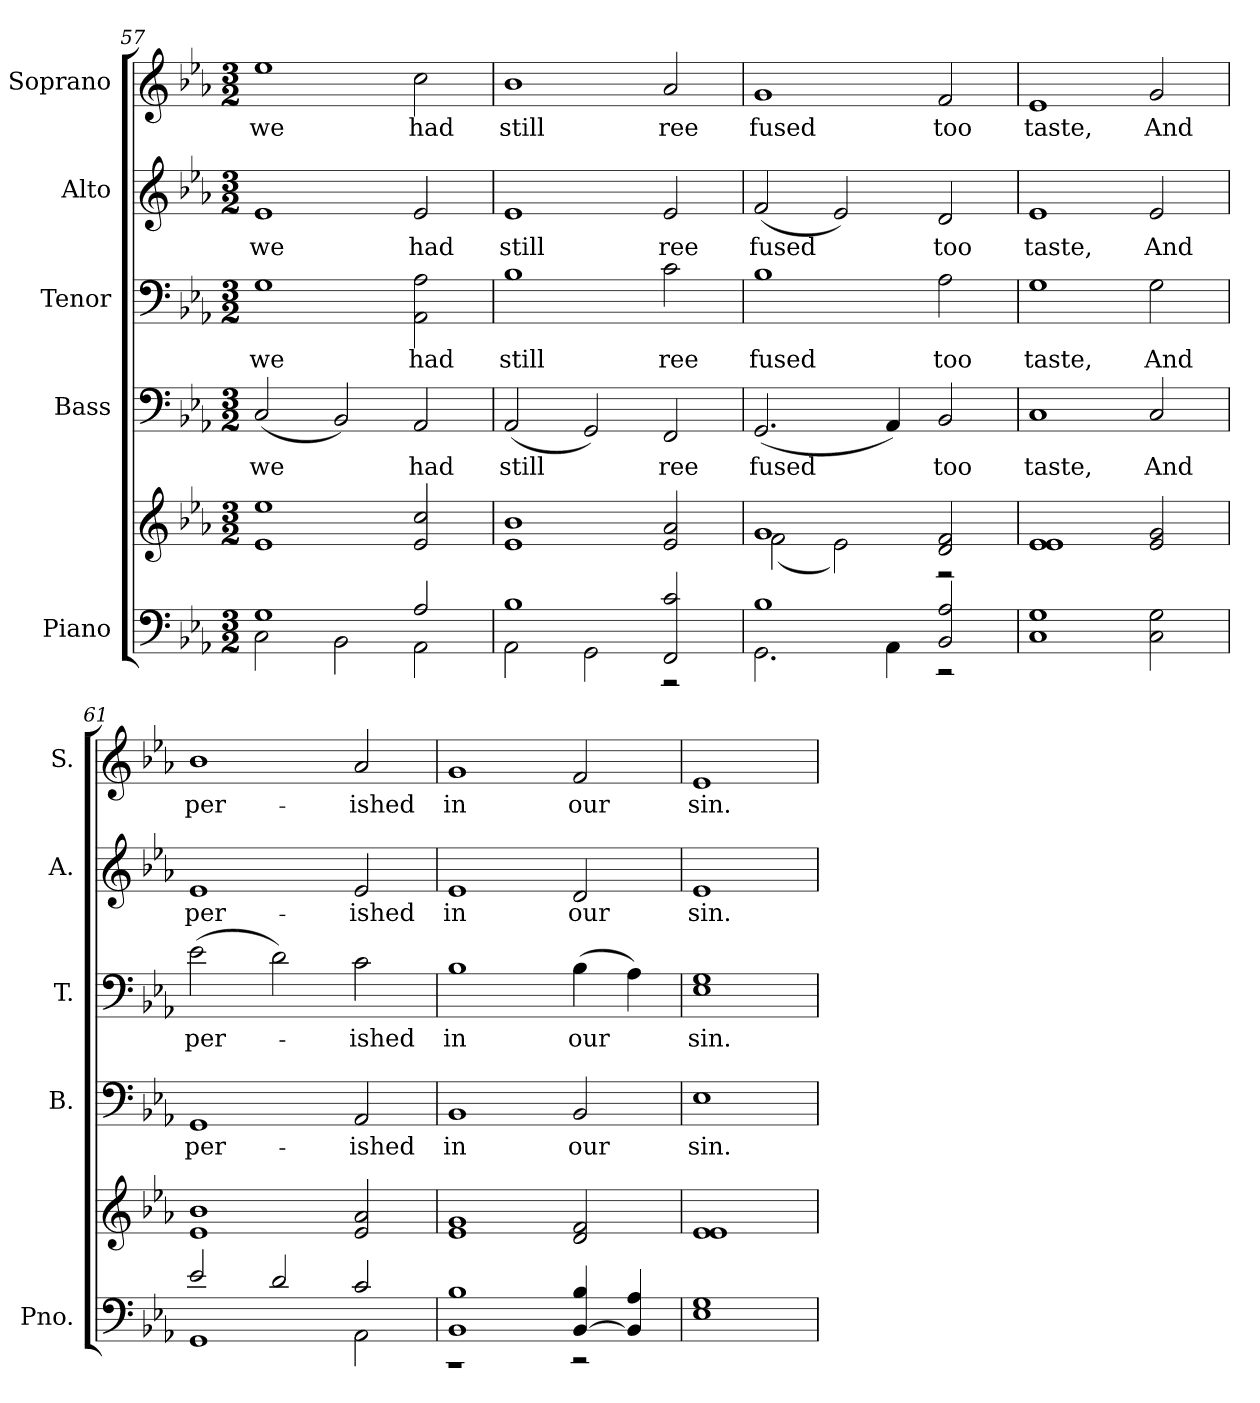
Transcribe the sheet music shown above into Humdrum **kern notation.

**kern	**kern	**kern	**text	**kern	**text	**kern	**text	**kern	**text
*part5	*part5	*part4	*part4	*part3	*part3	*part2	*part2	*part1	*part1
*staff6	*staff5	*staff4	*staff4	*staff3	*staff3	*staff2	*staff2	*staff1	*staff1
*I"Piano	*	*I"Bass	*	*I"Tenor	*	*I"Alto	*	*I"Soprano	*
*I'Pno.	*	*I'B.	*	*I'T.	*	*I'A.	*	*I'S.	*
*clefF4	*clefG2	*clefF4	*	*clefF4	*	*clefG2	*	*clefG2	*
*k[b-e-a-]	*k[b-e-a-]	*k[b-e-a-]	*	*k[b-e-a-]	*	*k[b-e-a-]	*	*k[b-e-a-]	*
*E-:	*E-:	*E-:	*	*E-:	*	*E-:	*	*E-:	*
*M3/2	*M3/2	*M3/2	*	*M3/2	*	*M3/2	*	*M3/2	*
=57	=57	=57	=57	=57	=57	=57	=57	=57	=57
*^	*	*	*	*	*	*	*	*	*
!	!	!	!	!LO:LY:b:color=#000000	!	!	!	!	!	!
!	!	!	!	!	!	!LO:LY:b:color=#000000	!	!	!	!
!	!	!	!	!	!	!	!	!LO:LY:b:color=#000000	!	!
!	!	!	!	!	!	!	!	!	!	!LO:LY:b:color=#000000
1Gi	2Ci\	1e-i 1ee-i	(2Ci/	we	1Gi	we	1e-i	we	1ee-i	we
.	2BB-i\	.	2BB-i/)	.	.	.	.	.	.	.
!	!	!	!	!LO:LY:b:color=#000000	!	!	!	!	!	!
!	!	!	!	!	!	!LO:LY:b:color=#000000	!	!	!	!
!	!	!	!	!	!	!	!	!LO:LY:b:color=#000000	!	!
!	!	!	!	!	!	!	!	!	!	!LO:LY:b:color=#000000
2A-i/	2AA-i\	2e-i/ 2cci	2AA-i/	had	2AA-i\ 2A-i	had	2e-i/	had	2cci\	had
!!LO:PB:g=z
=58	=58	=58	=58	=58	=58	=58	=58	=58	=58	=58
!	!	!	!	!LO:LY:b:color=#000000	!	!	!	!	!	!
!	!	!	!	!	!	!LO:LY:b:color=#000000	!	!	!	!
!	!	!	!	!	!	!	!	!LO:LY:b:color=#000000	!	!
!	!	!	!	!	!	!	!	!	!	!LO:LY:b:color=#000000
1B-i	2AA-i\	1e-i 1b-i	(2AA-i/	still	1B-i	still	1e-i	still	1b-i	still
.	2GGi\	.	2GGi/)	.	.	.	.	.	.	.
!	!	!	!	!LO:LY:b:color=#000000	!	!	!	!	!	!
!	!	!	!	!	!	!LO:LY:b:color=#000000	!	!	!	!
!	!	!	!	!	!	!	!	!LO:LY:b:color=#000000	!	!
!	!	!	!	!	!	!	!	!	!	!LO:LY:b:color=#000000
2FFi/ 2ci	2r	2e-i/ 2a-i	2FFi/	ree	2ci\	ree	2e-i/	ree	2a-i/	ree
=59	=59	=59	=59	=59	=59	=59	=59	=59	=59	=59
*	*	*^	*	*	*	*	*	*	*	*
!	!	!	!	!	!LO:LY:b:color=#000000	!	!	!	!	!	!
!	!	!	!	!	!	!	!LO:LY:b:color=#000000	!	!	!	!
!	!	!	!	!	!	!	!	!	!LO:LY:b:color=#000000	!	!
!	!	!	!	!	!	!	!	!	!	!	!LO:LY:b:color=#000000
1B-i	2.GGi\	1gi	(2fi\	(2.GGi/	fused	1B-i	fused	(2fi/	fused	1gi	fused
.	.	.	2e-i\)	.	.	.	.	2e-i/)	.	.	.
.	4AA-i\	.	.	4AA-i/)	.	.	.	.	.	.	.
!	!	!	!	!	!LO:LY:b:color=#000000	!	!	!	!	!	!
!	!	!	!	!	!	!	!LO:LY:b:color=#000000	!	!	!	!
!	!	!	!	!	!	!	!	!	!LO:LY:b:color=#000000	!	!
!	!	!	!	!	!	!	!	!	!	!	!LO:LY:b:color=#000000
2BB-i/ 2A-i	2r	2di/ 2fi	2r	2BB-i/	too	2A-i\	too	2di/	too	2fi/	too
*v	*v	*	*	*	*	*	*	*	*	*	*
*	*v	*v	*	*	*	*	*	*	*	*
=60	=60	=60	=60	=60	=60	=60	=60	=60	=60
*^	*^	*	*	*	*	*	*	*	*
!	!	!	!	!	!LO:LY:b:color=#000000	!	!	!	!	!	!
*v	*v	*	*	*	*	*	*	*	*	*	*
*	*v	*v	*	*	*	*	*	*	*	*
*^	*^	*	*	*	*	*	*	*	*
!	!	!	!	!	!	!	!LO:LY:b:color=#000000	!	!	!	!
*v	*v	*	*	*	*	*	*	*	*	*	*
*	*v	*v	*	*	*	*	*	*	*	*
*^	*^	*	*	*	*	*	*	*	*
!	!	!	!	!	!	!	!	!	!LO:LY:b:color=#000000	!	!
*v	*v	*	*	*	*	*	*	*	*	*	*
*	*v	*v	*	*	*	*	*	*	*	*
*^	*^	*	*	*	*	*	*	*	*
!	!	!	!	!	!	!	!	!	!	!	!LO:LY:b:color=#000000
*v	*v	*	*	*	*	*	*	*	*	*	*
*	*v	*v	*	*	*	*	*	*	*	*
1Ci 1Gi	1e-i 1e-i	1Ci	taste,	1Gi	taste,	1e-i	taste,	1e-i	taste,
!	!	!	!LO:LY:b:color=#000000	!	!	!	!	!	!
!	!	!	!	!	!LO:LY:b:color=#000000	!	!	!	!
!	!	!	!	!	!	!	!LO:LY:b:color=#000000	!	!
!	!	!	!	!	!	!	!	!	!LO:LY:b:color=#000000
2Ci\ 2Gi	2e-i/ 2gi	2Ci/	And	2Gi\	And	2e-i/	And	2gi/	And
=61	=61	=61	=61	=61	=61	=61	=61	=61	=61
*^	*	*	*	*	*	*	*	*	*
!	!	!	!	!LO:LY:b:color=#000000	!	!	!	!	!	!
!	!	!	!	!	!	!LO:LY:b:color=#000000	!	!	!	!
!	!	!	!	!	!	!	!	!LO:LY:b:color=#000000	!	!
!	!	!	!	!	!	!	!	!	!	!LO:LY:b:color=#000000
2e-i/	1GGi	1e-i 1b-i	1GGi	per-	(2e-i\	per-	1e-i	per-	1b-i	per-
2di/	.	.	.	.	2di\)	.	.	.	.	.
!	!	!	!	!LO:LY:b:color=#000000	!	!	!	!	!	!
!	!	!	!	!	!	!LO:LY:b:color=#000000	!	!	!	!
!	!	!	!	!	!	!	!	!LO:LY:b:color=#000000	!	!
!	!	!	!	!	!	!	!	!	!	!LO:LY:b:color=#000000
2ci/	2AA-i\	2e-i/ 2a-i	2AA-i/	-ished	2ci\	-ished	2e-i/	-ished	2a-i/	-ished
=62	=62	=62	=62	=62	=62	=62	=62	=62	=62	=62
!	!	!	!	!LO:LY:b:color=#000000	!	!	!	!	!	!
!	!	!	!	!	!	!LO:LY:b:color=#000000	!	!	!	!
!	!	!	!	!	!	!	!	!LO:LY:b:color=#000000	!	!
!	!	!	!	!	!	!	!	!	!	!LO:LY:b:color=#000000
1BB-i 1B-i	1r	1e-i 1gi	1BB-i	in	1B-i	in	1e-i	in	1gi	in
!	!	!	!	!LO:LY:b:color=#000000	!	!	!	!	!	!
!	!	!	!	!	!	!LO:LY:b:color=#000000	!	!	!	!
!	!	!	!	!	!	!	!	!LO:LY:b:color=#000000	!	!
!	!	!	!	!	!	!	!	!	!	!LO:LY:b:color=#000000
[>4BB-i/ 4B-i	2r	2di/ 2fi	2BB-i/	our	(4B-i\	our	2di/	our	2fi/	our
4BB-i/] 4A-i	.	.	.	.	4A-i\)	.	.	.	.	.
*v	*v	*	*	*	*	*	*	*	*	*
=63	=63	=63	=63	=63	=63	=63	=63	=63	=63
!	!	!	!LO:LY:b:color=#000000	!	!	!	!	!	!
!	!	!	!	!	!LO:LY:b:color=#000000	!	!	!	!
!	!	!	!	!	!	!	!LO:LY:b:color=#000000	!	!
!	!	!	!	!	!	!	!	!	!LO:LY:b:color=#000000
1E-i 1Gi	1e-i 1e-i	1E-i	sin.	1E-i 1Gi	sin.	1e-i	sin.	1e-i	sin.
=	=	=	=	=	=	=	=	=	=
*-	*-	*-	*-	*-	*-	*-	*-	*-	*-
